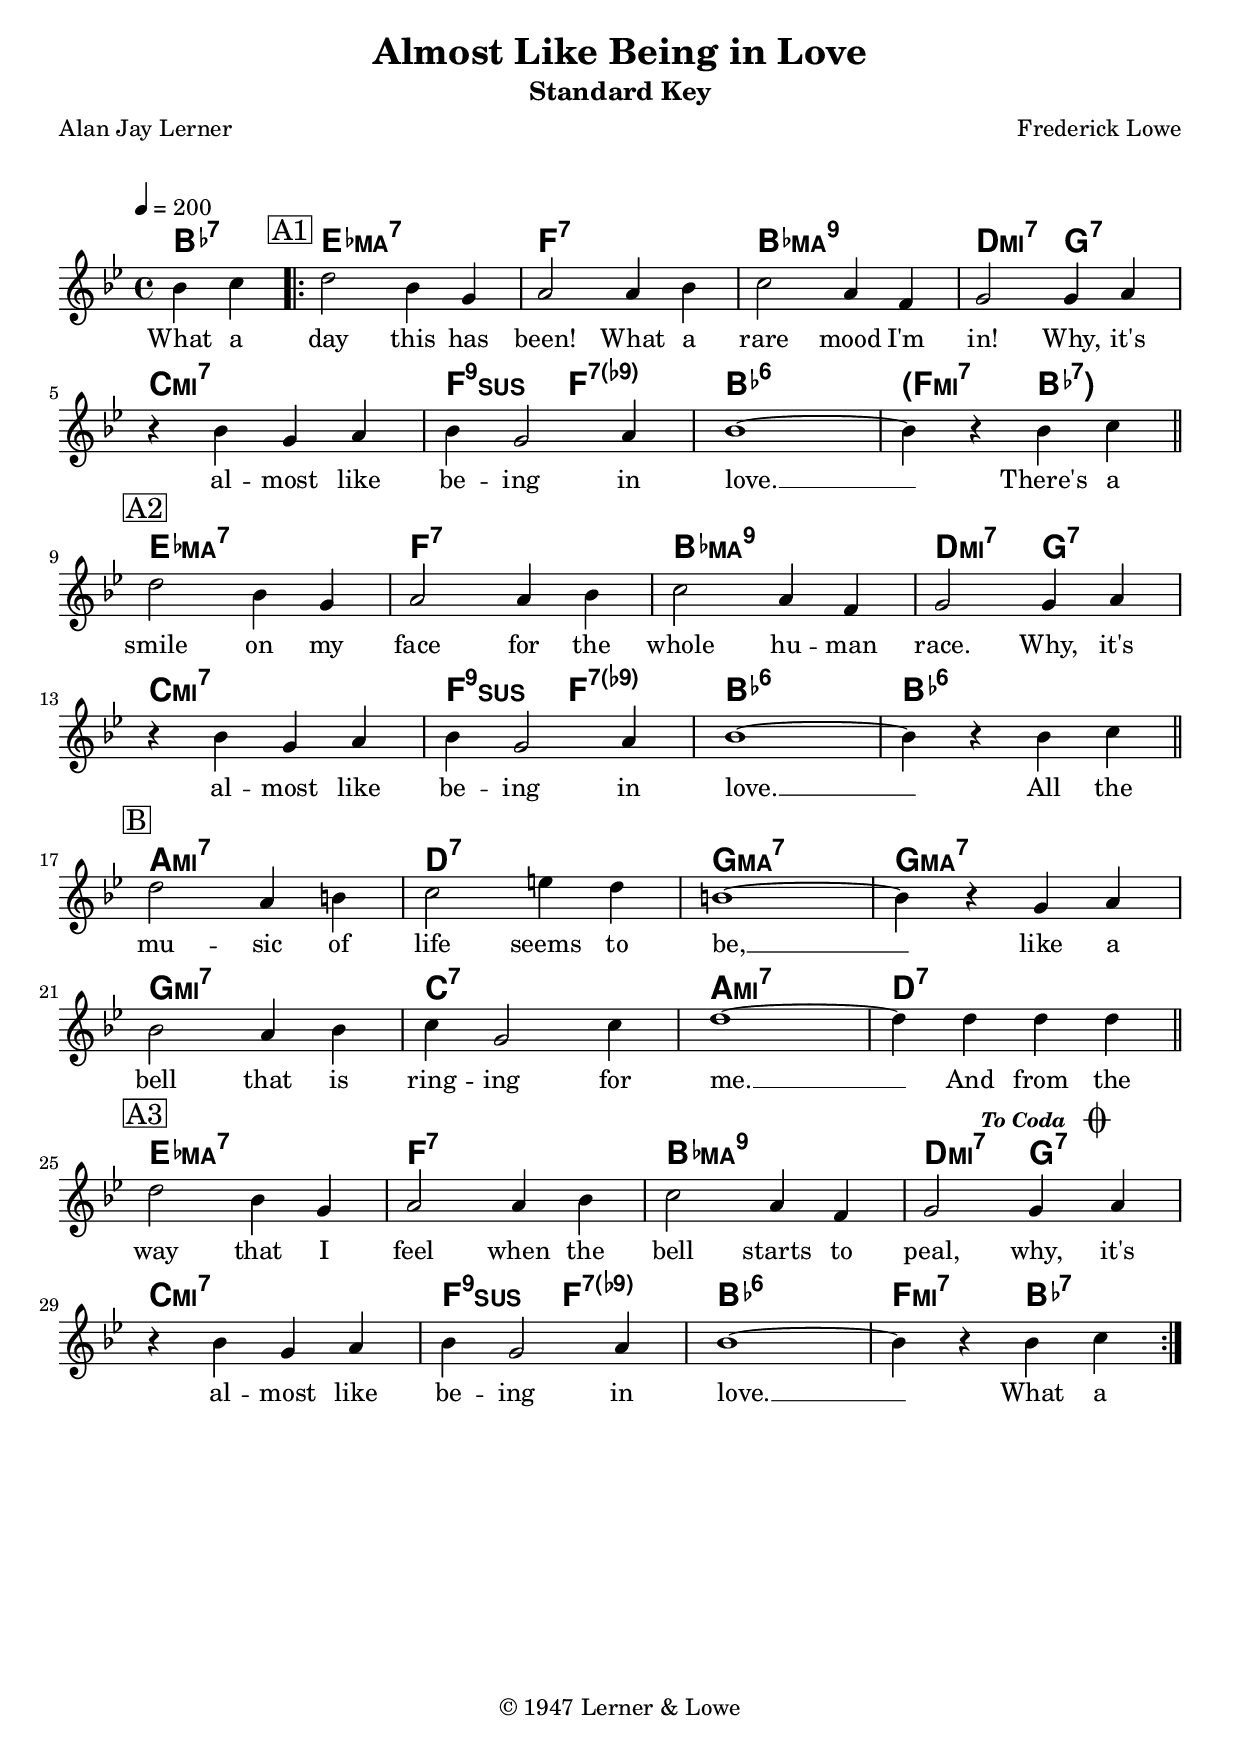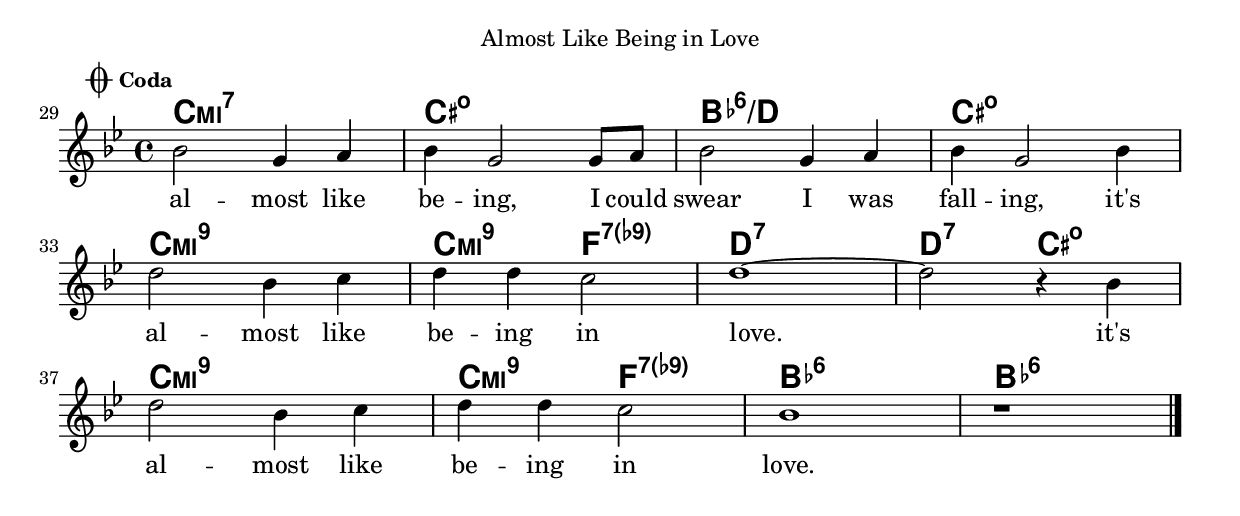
\version "2.24.0"

\include "english.ly"

instrument = "Standard Key"
whatKey = bf
whatClef = "treble"

%% -*- Mode: LilyPond -*-

\include "lead-sheets.ily"

\header {
  title = "Almost Like Being in Love"
  subtitle = \instrument
  poet = "Alan Jay Lerner"
  composer = "Frederick Lowe"
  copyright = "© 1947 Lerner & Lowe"
}

refrainLyrics = \lyricmode {
What a day this has been!
What a rare mood I'm in!
Why, it's al -- most like be -- ing in love. __
There's a smile on my face
for the whole hu -- man race.
Why, it's al -- most like be -- ing in love. __
All the mu -- sic of life seems to be, __
like a bell that is ring -- ing for me. __
And from the way that I feel
when the bell starts to peal,
why, it's al -- most like be -- ing in love. __ What a
}

refrainChords = \chordmode {
  bf2:7

  ef1:maj7 f1:7 bf1:maj9 d2:m7 g2:7
  c1:m7 f2:sus9 f2:7.9- bf1:6
  \set chordNameFunction = #begin-parenthesis-ignatzek-chord-names
  f2:m7
  \set chordNameFunction = #end-parenthesis-ignatzek-chord-names
  bf2:7
  \unset chordNameFunction

  ef1:maj7 f1:7 bf1:maj9 d2:m7 g2:7
  c1:m7 f2:sus9 f2:7.9- bf1:6 bf1:6

  a1:m7 d1:7 g1:maj7 g1:maj7
  g1:m7 c1:7 a1:m7 d1:7

  ef1:maj7 f1:7 bf1:maj9 d2:m7 g2:7
  c1:m7 f2:sus9 f2:7.9- bf1:6
  f2:m7
  bf2:7
}

refrainKey = bf

refrainMelody = \relative f' {
  \time 4/4
  \key \refrainKey \major
  \clef \whatClef
  \tempo 4 = 200
  
  \partial 2 bf4 c4 |
  \bar ".|:"

  \repeat volta 2 {

  \mark \markup{ \box "A1" }
  
  d2 bf4 g4 | a2 a4 bf4 | c2 a4 f4 | g2 g4 a4 |
  \break
  r4 bf4 g4 a4 | bf4 g2 a4 | bf1~ | bf4 r4 bf4 c4 |

  \bar "||"
  \break

  \mark \markup{ \box "A2" }

  d2 bf4 g4 | a2 a4 bf4 | c2 a4 f4 | g2 g4 a4 |
  \break
  r4 bf4 g4 a4 | bf4 g2 a4 | bf1~ | bf4 r4 bf4 c4 |

  \bar "||"
  \break

  \mark \markup{ \box "B" }

  d2 a4 b4 | c2 e4 d4 | b1~ | b4 r4 g4 a4 |
  \break
  bf2 a4 bf4 | c4 g2 c4 | d1~ | d4 d4 d4 d4 |
  
  \bar "||"
  \break

  \mark \markup{ \box "A3" }

  d2 bf4 g4 | a2 a4 bf4 | c2 a4 f4 | g2 g4 \textToCoda a4 |
  \break
  r4 bf4 g4 a4 | bf4 g2 a4 | bf1~ | bf4 r4 bf4 c4 |

  }

  \bar ":|."
}

codaLyrics = \lyricmode {
al -- most like be -- ing,
I could swear I was fall -- ing, 
it's al -- most like be -- ing in love.
it's al -- most like be -- ing in love.
}

codaChords = \chordmode {
  c1:m7 cs1:dim7 bf1:6/d cs1:dim7
  c1:m9 c2:m9 f2:7.9- d1:7 d2:7 cs2:dim7
  c1:m9 c2:m9 f2:7.9- bf1:6 bf1:6
}

codaKey = bf

codaMelody = \relative f' {
  \time 4/4
  \key \codaKey \major
  \clef \whatClef

  \textCoda

  \set Score.currentBarNumber = #29

  bf2 g4 a4 | bf4 g2 g8 a8 | bf2 g4 a4 | bf4 g2 bf4 |
  \break
  d2 bf4 c4 | d4 d4 c2 | d1~ | d2 r4  bf4 |
  \break
  d2 bf4 c4 | d4 d4 c2 | bf1 | r1 |

  \bar "|."
}

\include "paper.ily"

\markup {
  % Leave a gap after the header
  \vspace #1
}

\include "refrain.ily"

\pageBreak

\include "coda.ily"

performanceNotes =
\markup {
  \column {
    \line { \huge { First chorus: vocal } }
    \line { \huge { Clarinet solo A1 A2 } }
    \line { \huge { Guitar solo B A3 } }
    \line { \huge { Last chorus: vocal with coda } }
  }
}

\include "notes.ily"

